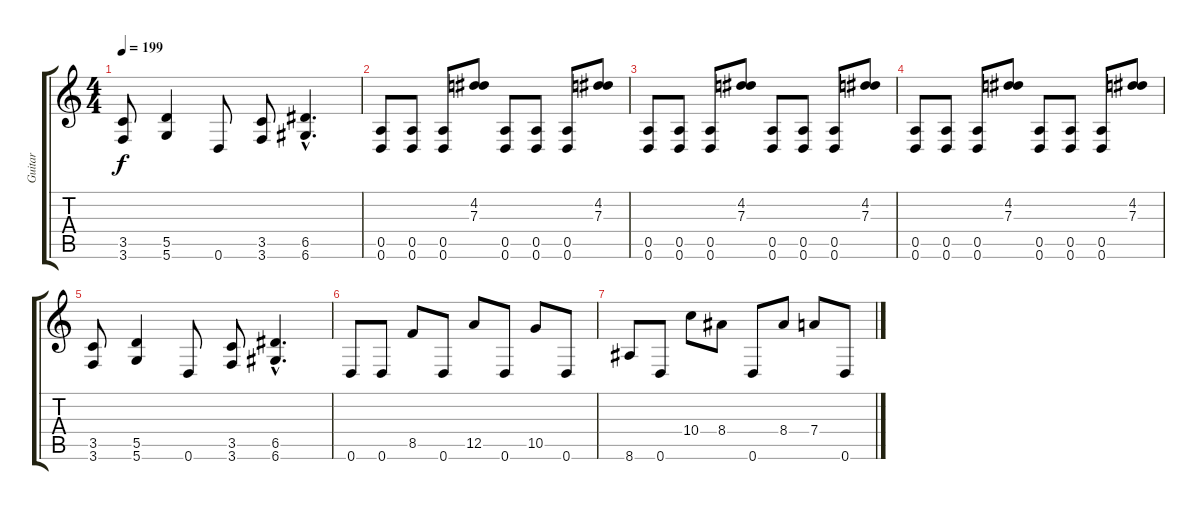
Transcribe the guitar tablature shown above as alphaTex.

\track ("Guitar" "Guitar") {instrument overdrivenguitar}
\staff {score tabs}
\tuning (E4 B3 G3 D3 A2 D2) {hide}
\ts (4 4)
\tempo 199
\clef g2
\ks c
(3.5 3.6).8{dy f} (5.5 5.6).4 0.6.8 (3.5 3.6).8 (6.5{hac} 6.6{hac}).4{d} |
(0.5 0.6).8 (0.5 0.6).8 (0.5 0.6).8 (4.2 7.3).8 (0.5 0.6).8 (0.5 0.6).8 (0.5 0.6).8 (4.2 7.3).8 |
(0.5 0.6).8 (0.5 0.6).8 (0.5 0.6).8 (4.2 7.3).8 (0.5 0.6).8 (0.5 0.6).8 (0.5 0.6).8 (4.2 7.3).8 |
(0.5 0.6).8 (0.5 0.6).8 (0.5 0.6).8 (4.2 7.3).8 (0.5 0.6).8 (0.5 0.6).8 (0.5 0.6).8 (4.2 7.3).8 |
(3.5 3.6).8 (5.5 5.6).4 0.6.8 (3.5 3.6).8 (6.5{hac} 6.6{hac}).4{d} |
0.6.8 0.6.8 8.5.8 0.6.8 12.5.8 0.6.8 10.5.8 0.6.8 |
8.6.8 0.6.8 10.4.8 8.4.8 0.6.8 8.4.8 7.4.8 0.6.8
